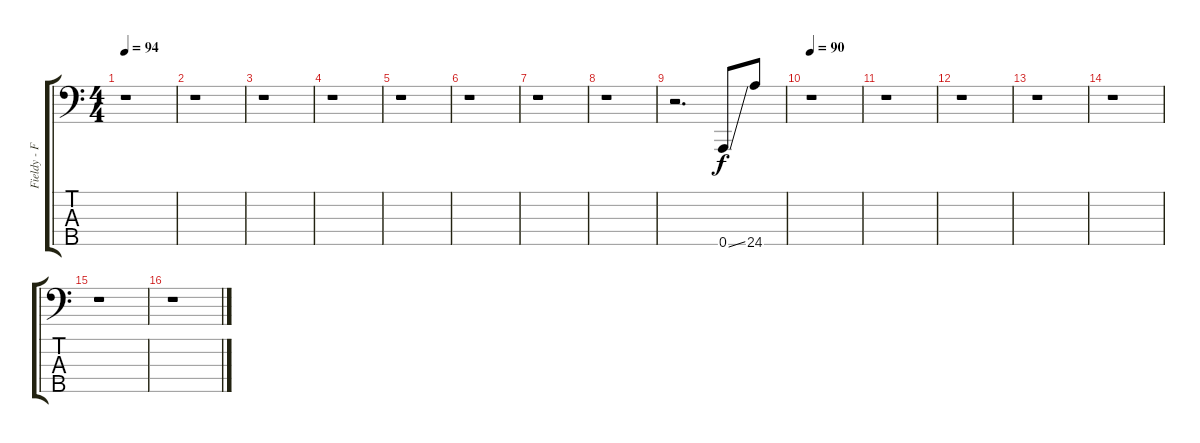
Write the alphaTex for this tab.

\track ("Fieldy - Fingered bass" "Fieldy - F") {instrument electricbassfinger}
\staff {score tabs}
\tuning (F2 C2 G1 D1 A0) {hide}
\ts (4 4)
\tempo 94
\clef f4
\ks c
r.1{dy f} |
r.1 |
r.1 |
r.1 |
r.1 |
r.1 |
r.1 |
r.1 |
r.2{d} 0.5{ss}.8 24.5.8 |
\tempo 90
r.1 |
r.1 |
r.1 |
r.1 |
r.1 |
r.1 |
r.1
